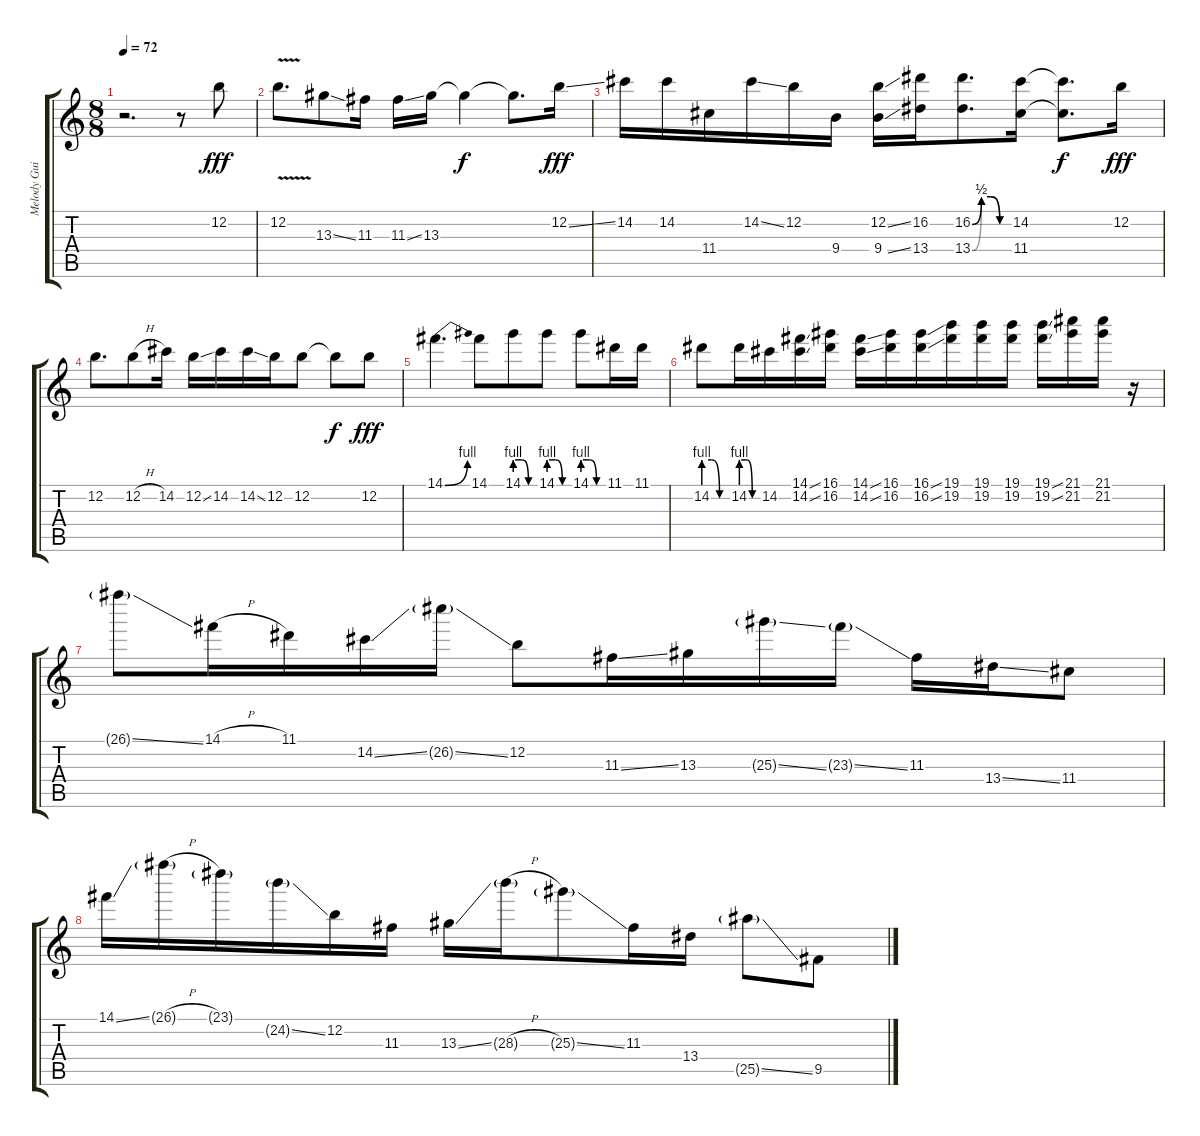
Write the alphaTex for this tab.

\track ("Melody Guitar" "Melody Gui") {instrument distortionguitar}
\staff {score tabs}
\tuning (E4 B3 G3 D3 A2 E2) {hide}
\ts (8 8)
\tempo 72
\clef g2
\ks c
r.2{d dy fff} r.8 12.2.8 |
12.2{v}.8{d} 13.3{ss}.8 11.3.16 11.3{ss}.16 13.3.16 13.3{t}.4{dy f} 13.3{t}.8{d} 12.2{ss}.16{dy fff} |
14.2.16 14.2.16 11.4.16 14.2{ss}.16 12.2.16 9.4.16 (12.2{ss} 9.4{ss}).16 (16.2 13.4).16 (16.2{be (custom 0 0 15 2 30 2 45 0 60 0)} 13.4{be (custom 0 0 15 2 30 2 45 0 60 0)}).8{d} (14.2 11.4).16 (14.2{t} 11.4{t}).8{d dy f} 12.2.16{dy fff} |
12.2.8{d} 12.2{h}.8 14.2.16 12.2{ss}.16 14.2.16 14.2{ss}.16 12.2.16 12.2.8 12.2{t}.8{dy f} 12.2.8{dy fff} |
14.1{be (bend 0 0 60 4)}.4{d} 14.1.8 14.1{be (custom 0 4 20 4 40 0 60 0)}.8 14.1{be (custom 0 4 20 4 40 0 60 0)}.8 14.1{be (custom 0 4 20 4 40 0 60 0)}.8 11.1.16 11.1.16 |
14.2{be (custom 0 4 20 4 40 0 60 0)}.8 14.2{be (custom 0 4 20 4 40 0 60 0)}.16 14.2.16 (14.1{ss} 14.2{ss}).16 (16.1 16.2).16 (14.1{ss} 14.2{ss}).16 (16.1 16.2).16 (16.1{ss} 16.2{ss}).16 (19.1 19.2).16 (19.1 19.2).16 (19.1 19.2).16 (19.1{ss} 19.2{ss}).16 (21.1 21.2).16 (21.1 21.2).16 r.16 |
26.1{ss g}.8 14.1{h}.16 11.1.16 14.2{ss}.16 26.2{ss g}.16 12.2.8 11.3{ss}.16 13.3.16 25.3{ss g}.16 23.3{ss g}.16 11.3.16 13.4{ss}.16 11.4.8 |
14.1{ss}.16 26.1{h g}.16 23.1{g}.16 24.2{ss g}.16 12.2.16 11.3.16 13.3{ss}.16 28.3{h g}.16 25.3{ss g}.8 11.3.16 13.4.16 25.5{ss g}.8 9.5.8
